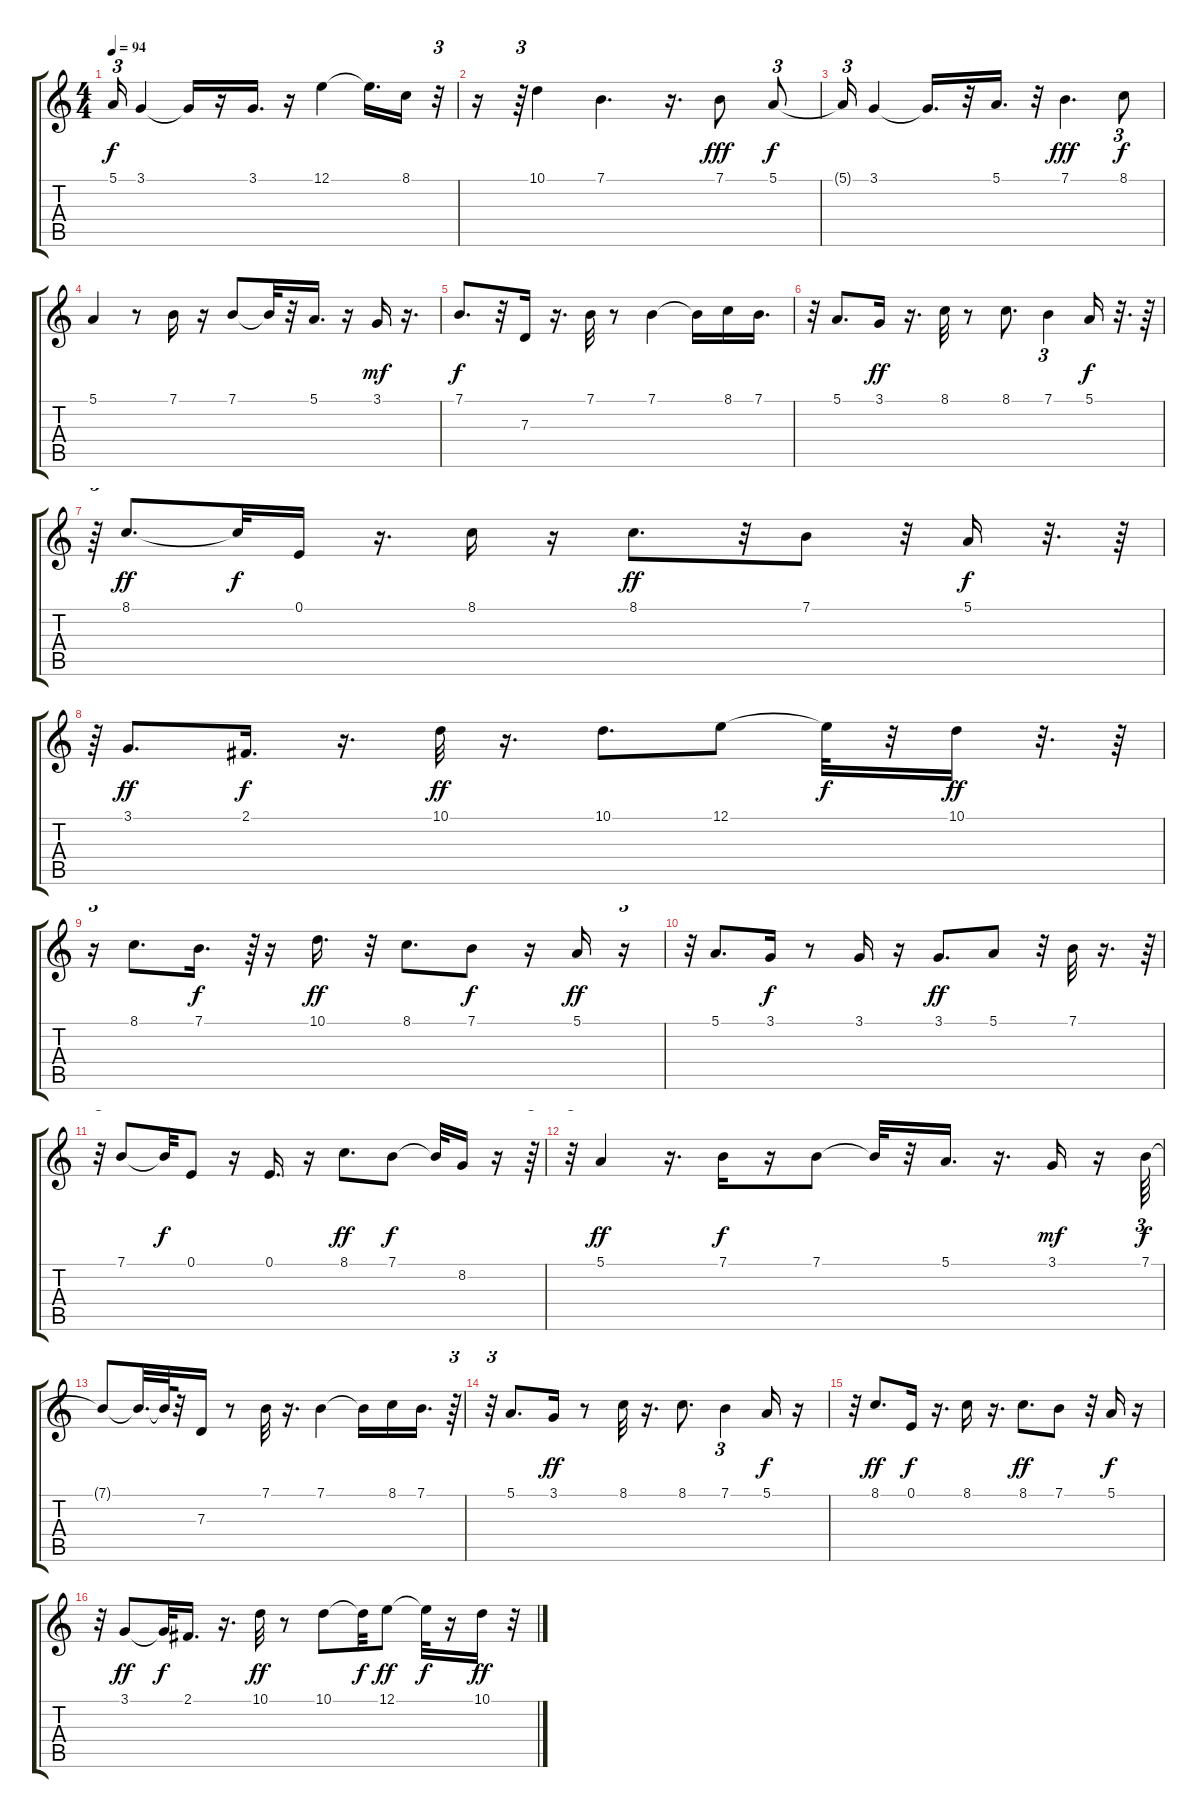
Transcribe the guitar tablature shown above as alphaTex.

\track "" {instrument clarinet}
\staff {score tabs}
\tuning (E4 B3 G3 D3 A2 E2) {hide}
\ts (4 4)
\tempo 94
\clef g2
\ks c
5.1{t}.16{tu (3 2) dy f} 3.1.4 3.1{t}.16 r.16 3.1.16{d} r.16 12.1.4 12.1{t}.16{d} 8.1.16 r.32{tu (3 2)} |
r.16 r.64{tu (3 2)} 10.1.4 7.1.4{d} r.16{d} 7.1.8{dy fff} 5.1.8{tu (3 2) dy f} |
5.1{t}.16{tu (3 2)} 3.1.4 3.1{t}.16{d} r.32 5.1.16{d} r.32 7.1.4{d dy fff} 8.1.8{tu (3 2) dy f} |
5.1.4 r.8 7.1.16 r.16 7.1.8 7.1{t}.32 r.32 5.1.16{d} r.16 3.1.16{dy mf} r.16{d} |
7.1.8{d dy f} r.32 7.3.16 r.16{d} 7.1.32 r.8 7.1.4 7.1{t}.16 8.1.16 7.1.16{d} |
r.32 5.1.8{d} 3.1.16{dy ff} r.16{d} 8.1.32 r.8 8.1.8{d} 7.1.4{tu (3 2)} 5.1.16{dy f} r.32{d} r.64 |
r.64{tu (3 2)} 8.1.8{d dy ff} 8.1{t}.32{dy f} 0.1.16 r.16{d} 8.1.16 r.16 8.1.8{d dy ff} r.32 7.1.8 r.32 5.1.16{dy f} r.32{d} r.64 |
r.64{tu (3 2)} 3.1.8{d dy ff} 2.1.16{d dy f} r.16{d} 10.1.32{dy ff} r.16{d} 10.1.8{d} 12.1.8 12.1{t}.32{dy f} r.32 10.1.16{dy ff} r.32{d} r.64 |
r.16{tu (3 2)} 8.1.8{d} 7.1.16{d dy f} r.64{tu (3 2)} r.16 10.1.16{d dy ff} r.32 8.1.8{d} 7.1.8{dy f} r.16 5.1.16{dy ff} r.16{tu (3 2)} |
r.32{tu (3 2)} 5.1.8{d} 3.1.16{dy f} r.8 3.1.16 r.16 3.1.8{d dy ff} 5.1.8 r.32 7.1.32 r.16{d} r.64{tu (3 2)} |
r.32{tu (3 2)} 7.1.8 7.1{t}.32{dy f} 0.1.8 r.16 0.1.16{d} r.16 8.1.8{d dy ff} 7.1.8{dy f} 7.1{t}.32 8.2.16 r.16 r.64{tu (3 2)} |
r.32{tu (3 2)} 5.1.4{dy ff} r.16{d} 7.1.16{dy f} r.16 7.1.8 7.1{t}.32 r.32 5.1.16{d} r.16{d} 3.1.16{dy mf} r.16 7.1.64{tu (3 2) dy f} |
7.1{t}.8 7.1{t}.32{d} 7.1{t}.64 r.32 7.3.16 r.8 7.1.32 r.16{d} 7.1.4 7.1{t}.16 8.1.16 7.1.16{d} r.64{tu (3 2)} |
r.32{tu (3 2)} 5.1.8{d} 3.1.16{dy ff} r.8 8.1.32 r.16{d} 8.1.8{d} 7.1.4{tu (3 2)} 5.1.16{dy f} r.16 |
r.32 8.1.8{d dy ff} 0.1.16{dy f} r.16{d} 8.1.16 r.16{d} 8.1.8{d dy ff} 7.1.8 r.32 5.1.16{dy f} r.16 |
r.32 3.1.8{dy ff} 3.1{t}.32{dy f} 2.1.16{d} r.16{d} 10.1.32{dy ff} r.8 10.1.8 10.1{t}.32{dy f} 12.1.8{dy ff} 12.1{t}.32{dy f} r.16 10.1.16{dy ff} r.32
